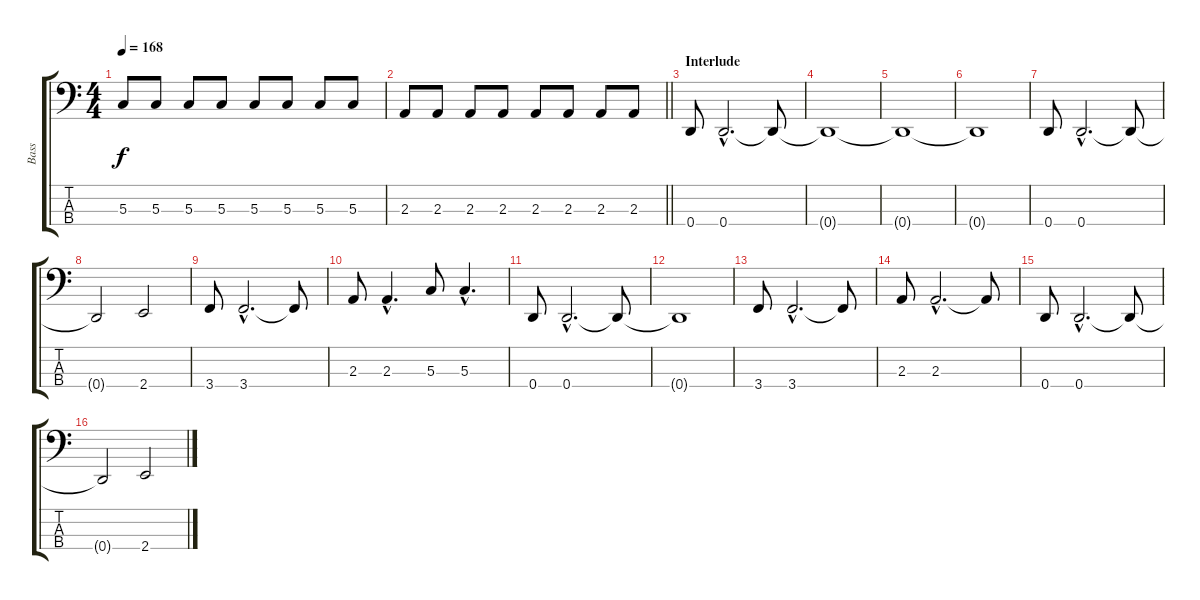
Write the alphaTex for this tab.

\track ("Bass" "Bass") {instrument electricbasspick}
\staff {score tabs}
\tuning (F2 C2 G1 D1) {hide}
\ts (4 4)
\tempo 168
\clef f4
\ks c
5.3.8{dy f} 5.3.8 5.3.8 5.3.8 5.3.8 5.3.8 5.3.8 5.3.8 |
\barLineRight lightlight
2.3.8 2.3.8 2.3.8 2.3.8 2.3.8 2.3.8 2.3.8 2.3.8 |
\section ("" "Interlude")
0.4.8 0.4{hac}.2{d} 0.4{t}.8 |
0.4{t}.1 |
0.4{t}.1 |
0.4{t}.1 |
0.4.8 0.4{hac}.2{d} 0.4{t}.8 |
0.4{t}.2 2.4.2 |
3.4.8 3.4{hac}.2{d} 3.4{t}.8 |
2.3.8 2.3{hac}.4{d} 5.3.8 5.3{hac}.4{d} |
0.4.8 0.4{hac}.2{d} 0.4{t}.8 |
0.4{t}.1 |
3.4.8 3.4{hac}.2{d} 3.4{t}.8 |
2.3.8 2.3{hac}.2{d} 2.3{t}.8 |
0.4.8 0.4{hac}.2{d} 0.4{t}.8 |
0.4{t}.2 2.4.2
